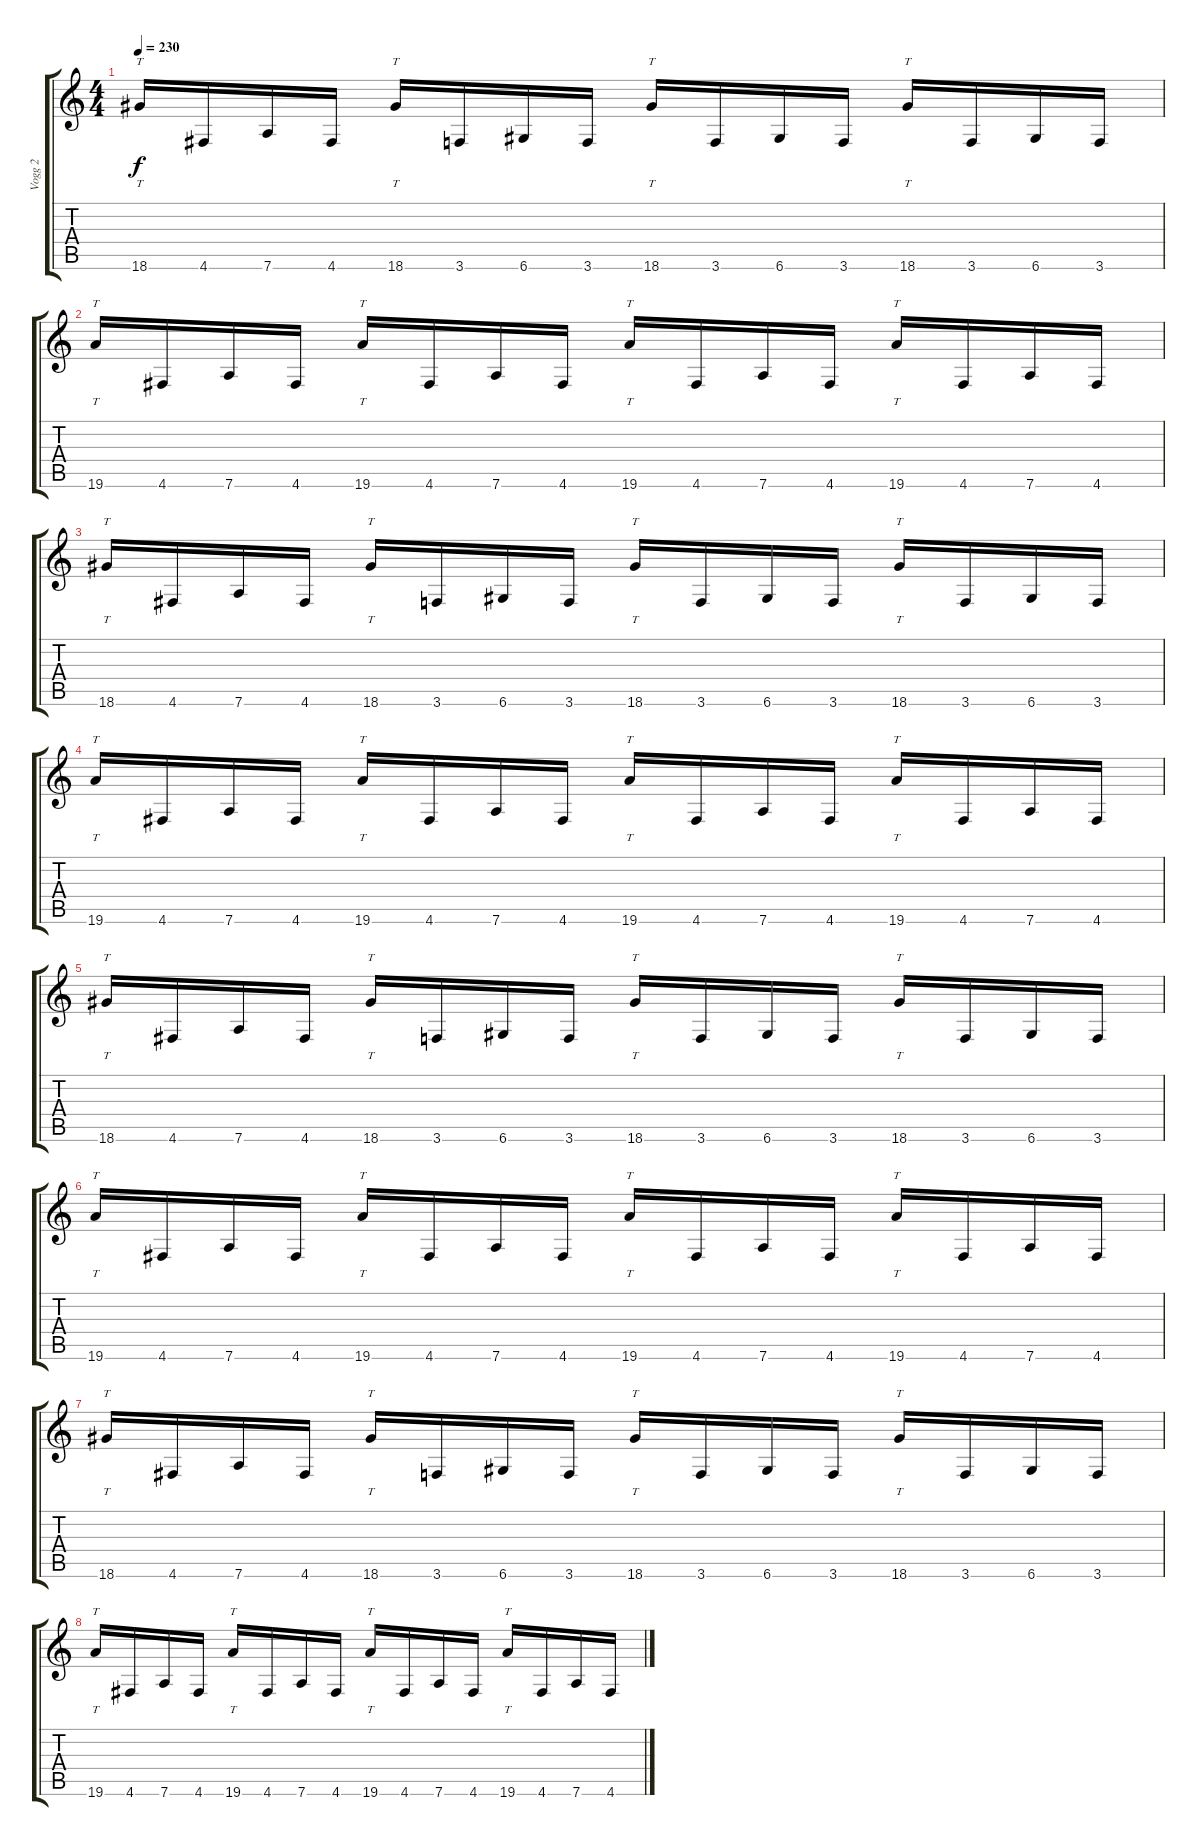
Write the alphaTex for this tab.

\track ("Vogg 2" "Vogg 2") {instrument distortionguitar}
\staff {score tabs}
\tuning (D4 A3 F3 C3 G2 D2) {hide}
\ts (4 4)
\tempo 230
\clef g2
\ks c
18.6.16{tt dy f} 4.6.16 7.6.16 4.6.16 18.6.16{tt} 3.6.16 6.6.16 3.6.16 18.6.16{tt} 3.6.16 6.6.16 3.6.16 18.6.16{tt} 3.6.16 6.6.16 3.6.16 |
19.6.16{tt} 4.6.16 7.6.16 4.6.16 19.6.16{tt} 4.6.16 7.6.16 4.6.16 19.6.16{tt} 4.6.16 7.6.16 4.6.16 19.6.16{tt} 4.6.16 7.6.16 4.6.16 |
18.6.16{tt} 4.6.16 7.6.16 4.6.16 18.6.16{tt} 3.6.16 6.6.16 3.6.16 18.6.16{tt} 3.6.16 6.6.16 3.6.16 18.6.16{tt} 3.6.16 6.6.16 3.6.16 |
19.6.16{tt} 4.6.16 7.6.16 4.6.16 19.6.16{tt} 4.6.16 7.6.16 4.6.16 19.6.16{tt} 4.6.16 7.6.16 4.6.16 19.6.16{tt} 4.6.16 7.6.16 4.6.16 |
18.6.16{tt} 4.6.16 7.6.16 4.6.16 18.6.16{tt} 3.6.16 6.6.16 3.6.16 18.6.16{tt} 3.6.16 6.6.16 3.6.16 18.6.16{tt} 3.6.16 6.6.16 3.6.16 |
19.6.16{tt} 4.6.16 7.6.16 4.6.16 19.6.16{tt} 4.6.16 7.6.16 4.6.16 19.6.16{tt} 4.6.16 7.6.16 4.6.16 19.6.16{tt} 4.6.16 7.6.16 4.6.16 |
18.6.16{tt} 4.6.16 7.6.16 4.6.16 18.6.16{tt} 3.6.16 6.6.16 3.6.16 18.6.16{tt} 3.6.16 6.6.16 3.6.16 18.6.16{tt} 3.6.16 6.6.16 3.6.16 |
19.6.16{tt} 4.6.16 7.6.16 4.6.16 19.6.16{tt} 4.6.16 7.6.16 4.6.16 19.6.16{tt} 4.6.16 7.6.16 4.6.16 19.6.16{tt} 4.6.16 7.6.16 4.6.16
